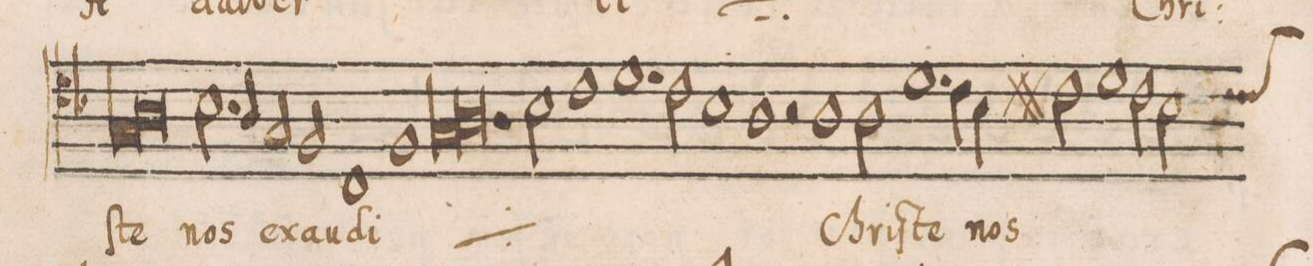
**kern	**text
*I"TENOR	*
*clefC4	*
*k[b-]	*
*met(C)	*
*M2/1	*
*lig	*
1G	-ſte
1A	.
*Xlig	*
=19-	=19-
2.B-\	nos
4A/	.
2G/	e-
2F/	-xau-
=20-	=20-
1C	-di
*	*ij
1F	Chri-
=21-	=21-
*lig	*
1G	-ſte
1.A	.
*Xlig	*
=22-	=22-
2B-\	.
1c	nos
=23-	=23-
1.d	e-
2c\	.
=24-	=24-
1B-	-xau-
1A	-di
*	*Xij
=25-	=25-
2r	.
1A	Chri-
2A\	-ſte
=26-	=26-
1.d	nos
4c\	.
4B-\	.
=27-	=27-
2c#X\	.
1d	.
2c#\	.
=28-	=28-
*custos:c	*
2B-\	.
*-	*-
